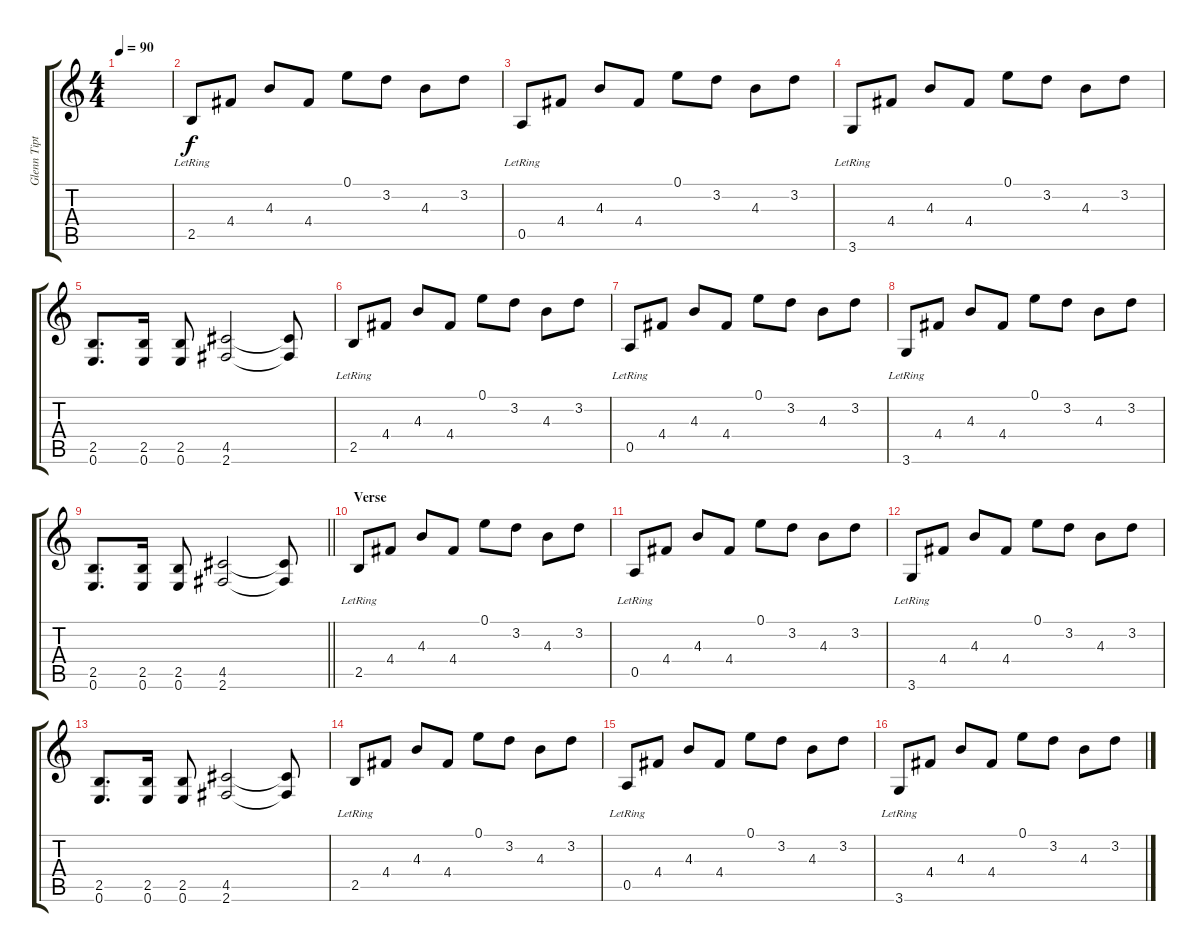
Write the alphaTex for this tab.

\track ("Glenn Tipton" "Glenn Tipt") {instrument acousticguitarnylon}
\staff {score tabs}
\tuning (E4 B3 G3 D3 A2 E2) {hide}
\ts (4 4)
\tempo 90
\clef g2
\ks c
|
2.5{lr}.8 4.4.8 4.3.8 4.4.8 0.1.8 3.2.8 4.3.8 3.2.8 |
0.5{lr}.8 4.4.8 4.3.8 4.4.8 0.1.8 3.2.8 4.3.8 3.2.8 |
3.6{lr}.8 4.4.8 4.3.8 4.4.8 0.1.8 3.2.8 4.3.8 3.2.8 |
(2.5 0.6).8{d} (2.5 0.6).16 (2.5 0.6).8 (4.5 2.6).2 (4.5{t} 2.6{t}).8 |
2.5{lr}.8 4.4.8 4.3.8 4.4.8 0.1.8 3.2.8 4.3.8 3.2.8 |
0.5{lr}.8 4.4.8 4.3.8 4.4.8 0.1.8 3.2.8 4.3.8 3.2.8 |
3.6{lr}.8 4.4.8 4.3.8 4.4.8 0.1.8 3.2.8 4.3.8 3.2.8 |
\barLineRight lightlight
(2.5 0.6).8{d} (2.5 0.6).16 (2.5 0.6).8 (4.5 2.6).2 (4.5{t} 2.6{t}).8 |
\section ("" "Verse")
2.5{lr}.8 4.4.8 4.3.8 4.4.8 0.1.8 3.2.8 4.3.8 3.2.8 |
0.5{lr}.8 4.4.8 4.3.8 4.4.8 0.1.8 3.2.8 4.3.8 3.2.8 |
3.6{lr}.8 4.4.8 4.3.8 4.4.8 0.1.8 3.2.8 4.3.8 3.2.8 |
(2.5 0.6).8{d} (2.5 0.6).16 (2.5 0.6).8 (4.5 2.6).2 (4.5{t} 2.6{t}).8 |
2.5{lr}.8 4.4.8 4.3.8 4.4.8 0.1.8 3.2.8 4.3.8 3.2.8 |
0.5{lr}.8 4.4.8 4.3.8 4.4.8 0.1.8 3.2.8 4.3.8 3.2.8 |
3.6{lr}.8 4.4.8 4.3.8 4.4.8 0.1.8 3.2.8 4.3.8 3.2.8
